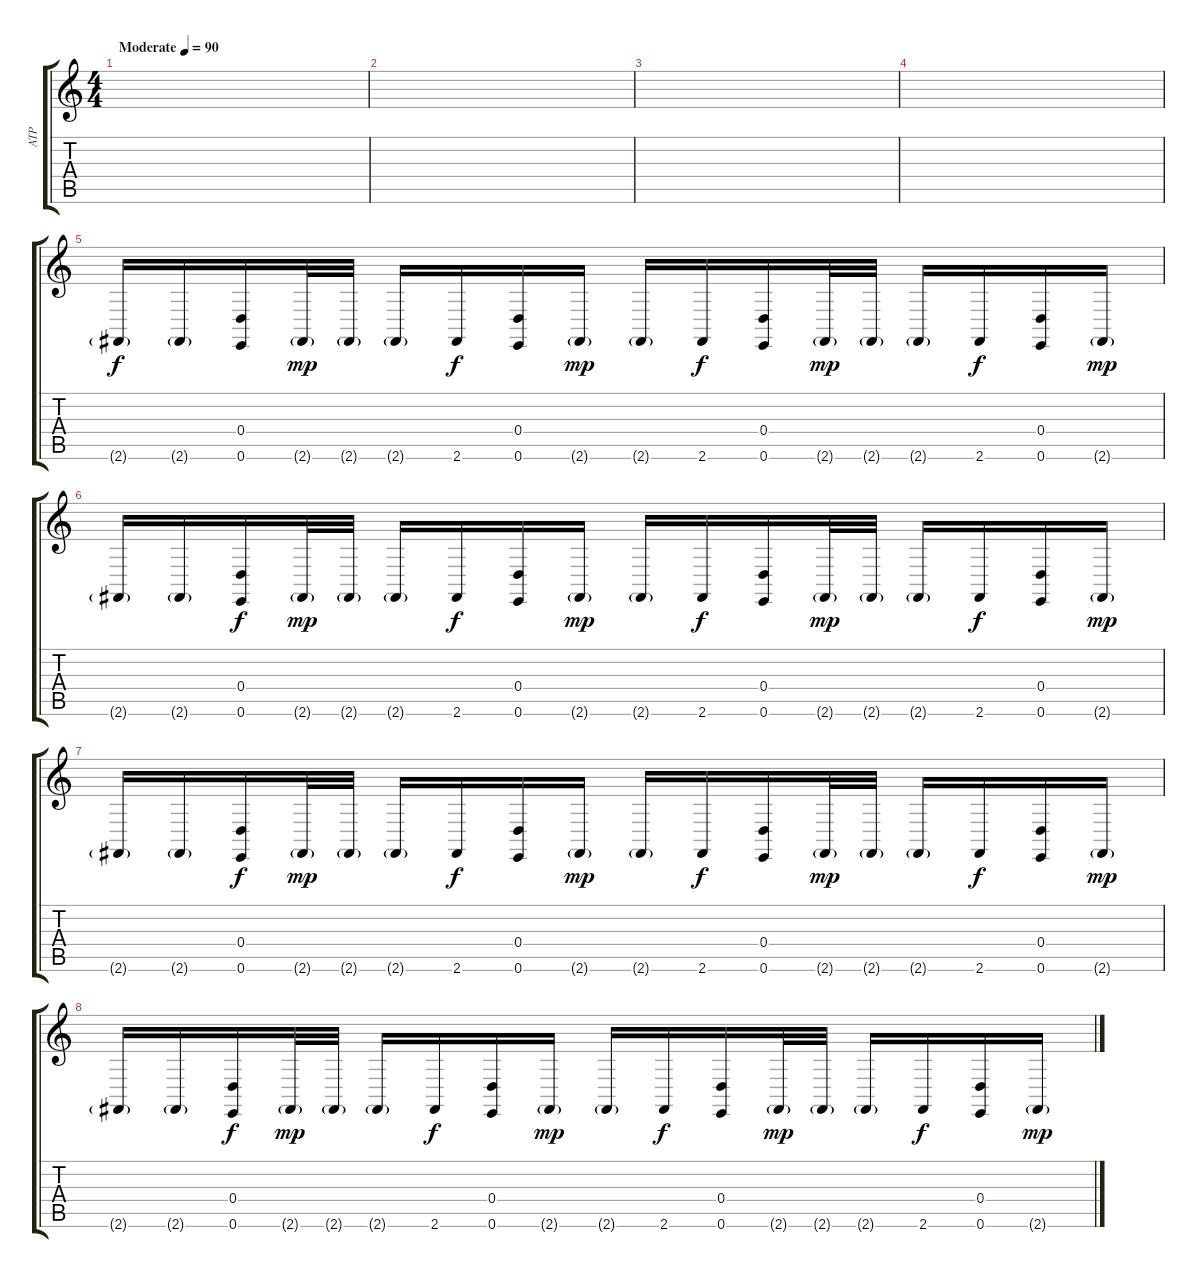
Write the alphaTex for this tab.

\track ("ATP" "ATP") {instrument gunshot}
\staff {score tabs}
\tuning (E4 B3 G3 D3 A2 E2) {hide}
\ts (4 4)
\tempo (90 "Moderate")
\clef g2
\ks c
|
|
|
|
2.6{g}.16 2.6{g}.16 (0.4 0.6).16{dy f} 2.6{g}.32{dy mp} 2.6{g}.32 2.6{g}.16 2.6.16{dy f} (0.4 0.6).16 2.6{g}.16{dy mp} 2.6{g}.16 2.6.16{dy f} (0.4 0.6).16 2.6{g}.32{dy mp} 2.6{g}.32 2.6{g}.16 2.6.16{dy f} (0.4 0.6).16 2.6{g}.16{dy mp} |
2.6{g}.16 2.6{g}.16 (0.4 0.6).16{dy f} 2.6{g}.32{dy mp} 2.6{g}.32 2.6{g}.16 2.6.16{dy f} (0.4 0.6).16 2.6{g}.16{dy mp} 2.6{g}.16 2.6.16{dy f} (0.4 0.6).16 2.6{g}.32{dy mp} 2.6{g}.32 2.6{g}.16 2.6.16{dy f} (0.4 0.6).16 2.6{g}.16{dy mp} |
2.6{g}.16 2.6{g}.16 (0.4 0.6).16{dy f} 2.6{g}.32{dy mp} 2.6{g}.32 2.6{g}.16 2.6.16{dy f} (0.4 0.6).16 2.6{g}.16{dy mp} 2.6{g}.16 2.6.16{dy f} (0.4 0.6).16 2.6{g}.32{dy mp} 2.6{g}.32 2.6{g}.16 2.6.16{dy f} (0.4 0.6).16 2.6{g}.16{dy mp} |
2.6{g}.16 2.6{g}.16 (0.4 0.6).16{dy f} 2.6{g}.32{dy mp} 2.6{g}.32 2.6{g}.16 2.6.16{dy f} (0.4 0.6).16 2.6{g}.16{dy mp} 2.6{g}.16 2.6.16{dy f} (0.4 0.6).16 2.6{g}.32{dy mp} 2.6{g}.32 2.6{g}.16 2.6.16{dy f} (0.4 0.6).16 2.6{g}.16{dy mp}
